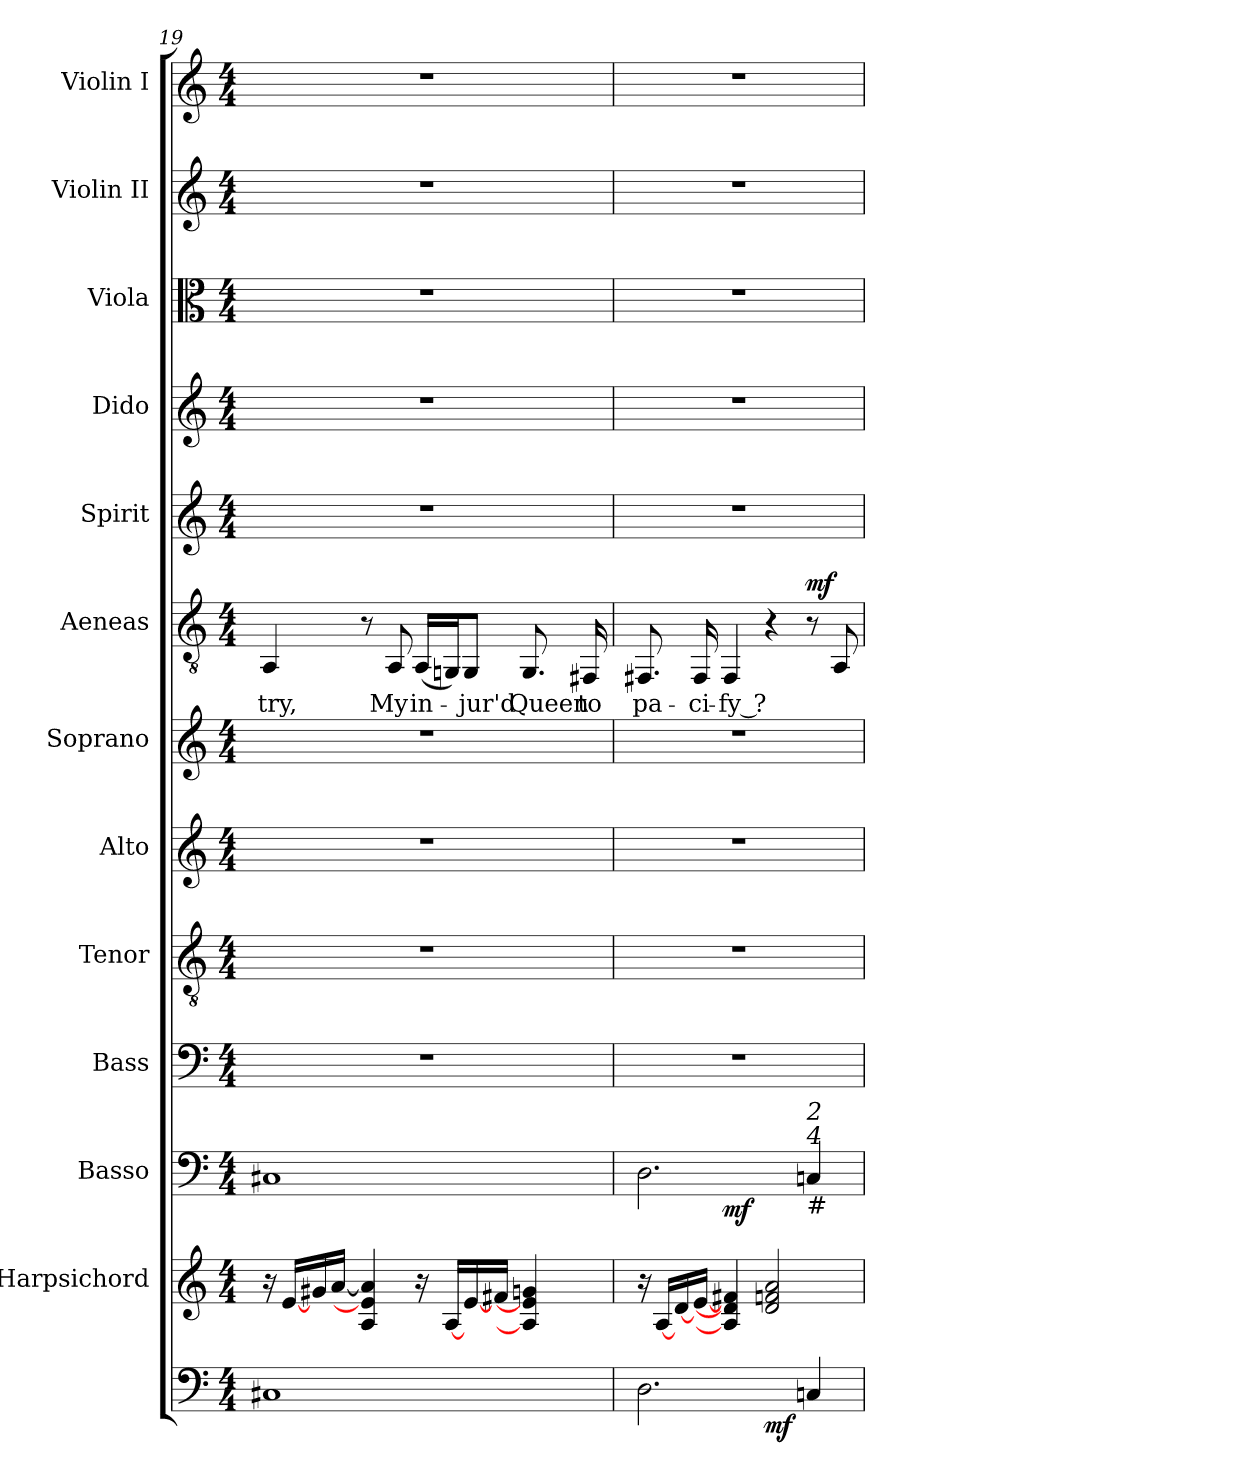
**kern	**dynam	**kern	**kern	**dynam	**kern	**kern	**kern	**kern	**kern	**text	**dynam	**kern	**kern	**kern	**kern	**kern
*part13	*part13	*part12	*part11	*part11	*part10	*part9	*part8	*part7	*part6	*part6	*part6	*part5	*part4	*part3	*part2	*part1
*staff13	*staff13	*staff12	*staff11	*staff11	*staff10	*staff9	*staff8	*staff7	*staff6	*staff6	*staff6	*staff5	*staff4	*staff3	*staff2	*staff1
*	*	*I"Harpsichord	*I"Basso	*	*I"Bass	*I"Tenor	*I"Alto	*I"Soprano	*I"Aeneas	*	*	*I"Spirit	*I"Dido	*I"Viola	*I"Violin II	*I"Violin I
*	*	*I'Harps.	*I'Basso	*	*I'B.	*I'T.	*I'A.	*I'S.	*I'Aeneas	*	*	*I'Spirit	*	*I'Vla.	*I'Vln. II	*I'Vln. I
*clefF4	*	*clefG2	*clefF4	*	*clefF4	*clefGv2	*clefG2	*clefG2	*clefGv2	*	*	*clefG2	*clefG2	*clefC3	*clefG2	*clefG2
*	*	*	*	*	*	*ITrd7c12	*	*	*	*	*	*	*	*	*	*
*k[]	*	*k[]	*k[]	*	*k[]	*k[]	*k[]	*k[]	*k[]	*	*	*k[]	*k[]	*k[]	*k[]	*k[]
*C:	*	*C:	*C:	*	*C:	*C:	*C:	*C:	*C:	*	*	*C:	*C:	*C:	*C:	*C:
*M4/4	*	*M4/4	*M4/4	*	*M4/4	*M4/4	*M4/4	*M4/4	*M4/4	*	*	*M4/4	*M4/4	*M4/4	*M4/4	*M4/4
=19	=19	=19	=19	=19	=19	=19	=19	=19	=19	=19	=19	=19	=19	=19	=19	=19
!	!	!	!	!	!	!	!	!	!	!LO:LY:b:color=#000000	!	!	!	!	!	!
1C#Xi	.	16r	1C#Xi	.	1r	1r	1r	1r	4AAi/	try,	.	1r	1r	1r	1r	1r
.	.	[16ei/LL	.	.	.	.	.	.	.	.	.	.	.	.	.	.
.	.	16g#Xi/	.	.	.	.	.	.	.	.	.	.	.	.	.	.
.	.	[16ai/JJ	.	.	.	.	.	.	.	.	.	.	.	.	.	.
.	.	4Ai/ 4ei] 4ai]	.	.	.	.	.	.	8r	.	.	.	.	.	.	.
!	!	!	!	!	!	!	!	!	!	!LO:LY:b:color=#000000	!	!	!	!	!	!
.	.	.	.	.	.	.	.	.	8AAi/	My	.	.	.	.	.	.
!	!	!	!	!	!	!	!	!	!	!LO:LY:b:color=#000000	!	!	!	!	!	!
.	.	16r	.	.	.	.	.	.	(16AAi/LL	in-	.	.	.	.	.	.
.	.	[16Ai/LL	.	.	.	.	.	.	16GGni/J)	.	.	.	.	.	.	.
!	!	!	!	!	!	!	!	!	!	!LO:LY:b:color=#000000	!	!	!	!	!	!
.	.	[16ei/	.	.	.	.	.	.	8GGi/J	-jur'd	.	.	.	.	.	.
.	.	16f#Xi/JJ	.	.	.	.	.	.	.	.	.	.	.	.	.	.
!	!	!	!	!	!	!	!	!	!	!LO:LY:b:color=#000000	!	!	!	!	!	!
.	.	4Ai/] 4ei] 4gni	.	.	.	.	.	.	8.GGi/	Queen	.	.	.	.	.	.
!	!	!	!	!	!	!	!	!	!	!LO:LY:b:color=#000000	!	!	!	!	!	!
.	.	.	.	.	.	.	.	.	16FF#Xi/	to	.	.	.	.	.	.
=20	=20	=20	=20	=20	=20	=20	=20	=20	=20	=20	=20	=20	=20	=20	=20	=20
!	!	!	!	!	!	!	!	!	!	!LO:LY:b:color=#000000	!	!	!	!	!	!
*^	*	*	*^	*	*	*	*	*	*	*	*	*	*	*	*	*
2.Di\	2ryy	.	16r	2.Di\	4ryy	.	1r	1r	1r	1r	8.FF#Xi/	pa-	.	1r	1r	1r	1r	1r
.	.	.	[16Ai/LL	.	.	.	.	.	.	.	.	.	.	.	.	.	.	.
.	.	.	[16di/	.	.	.	.	.	.	.	.	.	.	.	.	.	.	.
!	!	!	!	!	!	!	!	!	!	!	!	!LO:LY:b:color=#000000	!	!	!	!	!	!
.	.	.	[16ei/JJ	.	.	.	.	.	.	.	16FF#i/	-ci-	.	.	.	.	.	.
!	!	!	!	!	!	!	!	!	!	!	!	!LO:LY:b:color=#000000	!	!	!	!	!	!
.	.	.	4Ai/] 4di] 4f#Xi	.	2.ryy	mf	.	.	.	.	4FF#i/	-fy ?	.	.	.	.	.	.
.	2ryy	mf	2di/ 2fni 2ai	.	.	.	.	.	.	.	4r	.	.	.	.	.	.	.
!	!	!	!	!LO:TX:b:t=#	!	!	!	!	!	!	!	!	!	!	!	!	!	!
!	!	!	!	!LO:TX:i:t=4	!	!	!	!	!	!	!	!	!	!	!	!	!	!
!	!	!	!	!LO:TX:i:t=2	!	!	!	!	!	!	!	!	!	!	!	!	!	!
!	!	!	!	!	!	!	!	!	!	!	!	!LO:LY:b:color=#000000	!	!	!	!	!	!
4Cni/	.	.	.	4Cni/	.	.	.	.	.	.	8r	No	mf	.	.	.	.	.
.	.	.	.	.	.	.	.	.	.	.	8AAi/	.	.	.	.	.	.	.
*v	*v	*	*	*v	*v	*	*	*	*	*	*	*	*	*	*	*	*	*
=	=	=	=	=	=	=	=	=	=	=	=	=	=	=	=	=
*-	*-	*-	*-	*-	*-	*-	*-	*-	*-	*-	*-	*-	*-	*-	*-	*-
